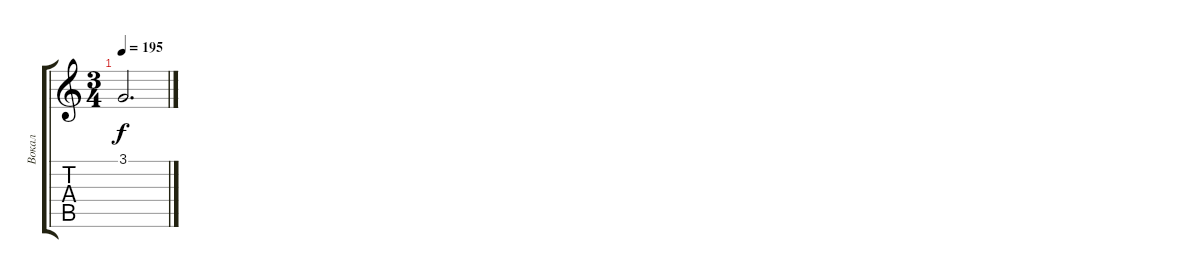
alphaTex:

\track ("Вокал" "Вокал") {instrument stringensemble1}
\staff {score tabs}
\tuning (E4 B3 G3 D3 A2 E2) {hide}
\ts (3 4)
\tempo 195
\clef g2
\ks c
3.1.2{d dy f}
